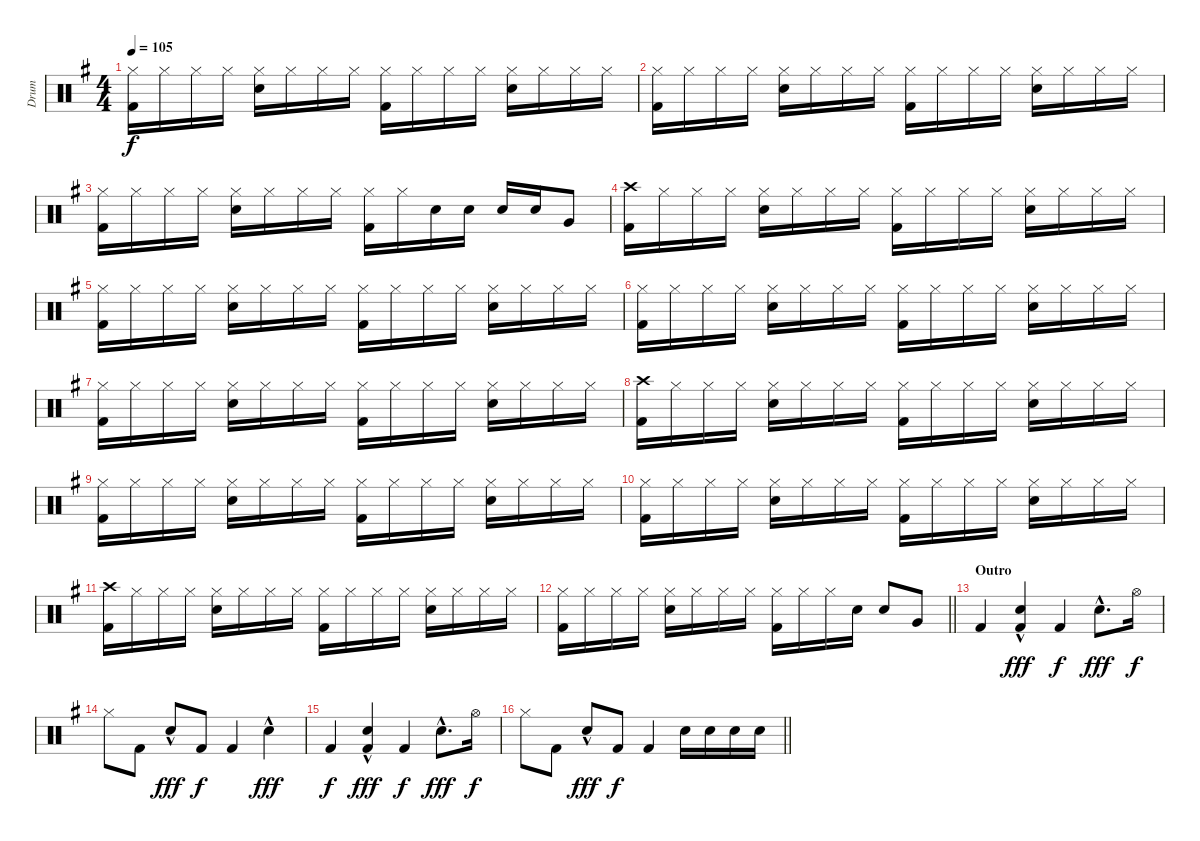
\track ("Drum" "Drum") {instrument percussion}
\staff {score}
\articulation defaults
\ts (4 4)
\tempo 105
\clef neutral
\ks g
("Hi-Hat (closed)" "Kick (hit) 2").16{dy f} "Hi-Hat (closed)".16 "Hi-Hat (closed)".16 "Hi-Hat (closed)".16 ("Hi-Hat (closed)" "Snare (hit) 2").16 "Hi-Hat (closed)".16 "Hi-Hat (closed)".16 "Hi-Hat (closed)".16 ("Hi-Hat (closed)" "Kick (hit) 2").16 "Hi-Hat (closed)".16 "Hi-Hat (closed)".16 "Hi-Hat (closed)".16 ("Hi-Hat (closed)" "Snare (hit) 2").16 "Hi-Hat (closed)".16 "Hi-Hat (closed)".16 "Hi-Hat (closed)".16 |
("Hi-Hat (closed)" "Kick (hit) 2").16 "Hi-Hat (closed)".16 "Hi-Hat (closed)".16 "Hi-Hat (closed)".16 ("Hi-Hat (closed)" "Snare (hit) 2").16 "Hi-Hat (closed)".16 "Hi-Hat (closed)".16 "Hi-Hat (closed)".16 ("Hi-Hat (closed)" "Kick (hit) 2").16 "Hi-Hat (closed)".16 "Hi-Hat (closed)".16 "Hi-Hat (closed)".16 ("Hi-Hat (closed)" "Snare (hit) 2").16 "Hi-Hat (closed)".16 "Hi-Hat (closed)".16 "Hi-Hat (closed)".16 |
("Hi-Hat (closed)" "Kick (hit) 2").16 "Hi-Hat (closed)".16 "Hi-Hat (closed)".16 "Hi-Hat (closed)".16 ("Hi-Hat (closed)" "Snare (hit) 2").16 "Hi-Hat (closed)".16 "Hi-Hat (closed)".16 "Hi-Hat (closed)".16 ("Hi-Hat (closed)" "Kick (hit) 2").16 "Hi-Hat (closed)".16 "Snare (hit) 2".16 "Snare (hit) 2".16 "Snare (hit) 2".16 "Snare (hit) 2".16 "Very Low Tom (hit)".8 |
("Crash high (hit)" "Kick (hit) 2").16 "Hi-Hat (closed)".16 "Hi-Hat (closed)".16 "Hi-Hat (closed)".16 ("Hi-Hat (closed)" "Snare (hit) 2").16 "Hi-Hat (closed)".16 "Hi-Hat (closed)".16 "Hi-Hat (closed)".16 ("Hi-Hat (closed)" "Kick (hit) 2").16 "Hi-Hat (closed)".16 "Hi-Hat (closed)".16 "Hi-Hat (closed)".16 ("Hi-Hat (closed)" "Snare (hit) 2").16 "Hi-Hat (closed)".16 "Hi-Hat (closed)".16 "Hi-Hat (closed)".16 |
("Hi-Hat (closed)" "Kick (hit) 2").16 "Hi-Hat (closed)".16 "Hi-Hat (closed)".16 "Hi-Hat (closed)".16 ("Hi-Hat (closed)" "Snare (hit) 2").16 "Hi-Hat (closed)".16 "Hi-Hat (closed)".16 "Hi-Hat (closed)".16 ("Hi-Hat (closed)" "Kick (hit) 2").16 "Hi-Hat (closed)".16 "Hi-Hat (closed)".16 "Hi-Hat (closed)".16 ("Hi-Hat (closed)" "Snare (hit) 2").16 "Hi-Hat (closed)".16 "Hi-Hat (closed)".16 "Hi-Hat (closed)".16 |
("Hi-Hat (closed)" "Kick (hit) 2").16 "Hi-Hat (closed)".16 "Hi-Hat (closed)".16 "Hi-Hat (closed)".16 ("Hi-Hat (closed)" "Snare (hit) 2").16 "Hi-Hat (closed)".16 "Hi-Hat (closed)".16 "Hi-Hat (closed)".16 ("Hi-Hat (closed)" "Kick (hit) 2").16 "Hi-Hat (closed)".16 "Hi-Hat (closed)".16 "Hi-Hat (closed)".16 ("Hi-Hat (closed)" "Snare (hit) 2").16 "Hi-Hat (closed)".16 "Hi-Hat (closed)".16 "Hi-Hat (closed)".16 |
("Hi-Hat (closed)" "Kick (hit) 2").16 "Hi-Hat (closed)".16 "Hi-Hat (closed)".16 "Hi-Hat (closed)".16 ("Hi-Hat (closed)" "Snare (hit) 2").16 "Hi-Hat (closed)".16 "Hi-Hat (closed)".16 "Hi-Hat (closed)".16 ("Hi-Hat (closed)" "Kick (hit) 2").16 "Hi-Hat (closed)".16 "Hi-Hat (closed)".16 "Hi-Hat (closed)".16 ("Hi-Hat (closed)" "Snare (hit) 2").16 "Hi-Hat (closed)".16 "Hi-Hat (closed)".16 "Hi-Hat (closed)".16 |
("Crash high (hit)" "Kick (hit) 2").16 "Hi-Hat (closed)".16 "Hi-Hat (closed)".16 "Hi-Hat (closed)".16 ("Hi-Hat (closed)" "Snare (hit) 2").16 "Hi-Hat (closed)".16 "Hi-Hat (closed)".16 "Hi-Hat (closed)".16 ("Hi-Hat (closed)" "Kick (hit) 2").16 "Hi-Hat (closed)".16 "Hi-Hat (closed)".16 "Hi-Hat (closed)".16 ("Hi-Hat (closed)" "Snare (hit) 2").16 "Hi-Hat (closed)".16 "Hi-Hat (closed)".16 "Hi-Hat (closed)".16 |
("Hi-Hat (closed)" "Kick (hit) 2").16 "Hi-Hat (closed)".16 "Hi-Hat (closed)".16 "Hi-Hat (closed)".16 ("Hi-Hat (closed)" "Snare (hit) 2").16 "Hi-Hat (closed)".16 "Hi-Hat (closed)".16 "Hi-Hat (closed)".16 ("Hi-Hat (closed)" "Kick (hit) 2").16 "Hi-Hat (closed)".16 "Hi-Hat (closed)".16 "Hi-Hat (closed)".16 ("Hi-Hat (closed)" "Snare (hit) 2").16 "Hi-Hat (closed)".16 "Hi-Hat (closed)".16 "Hi-Hat (closed)".16 |
("Hi-Hat (closed)" "Kick (hit) 2").16 "Hi-Hat (closed)".16 "Hi-Hat (closed)".16 "Hi-Hat (closed)".16 ("Hi-Hat (closed)" "Snare (hit) 2").16 "Hi-Hat (closed)".16 "Hi-Hat (closed)".16 "Hi-Hat (closed)".16 ("Hi-Hat (closed)" "Kick (hit) 2").16 "Hi-Hat (closed)".16 "Hi-Hat (closed)".16 "Hi-Hat (closed)".16 ("Hi-Hat (closed)" "Snare (hit) 2").16 "Hi-Hat (closed)".16 "Hi-Hat (closed)".16 "Hi-Hat (closed)".16 |
("Crash high (hit)" "Kick (hit) 2").16 "Hi-Hat (closed)".16 "Hi-Hat (closed)".16 "Hi-Hat (closed)".16 ("Hi-Hat (closed)" "Snare (hit) 2").16 "Hi-Hat (closed)".16 "Hi-Hat (closed)".16 "Hi-Hat (closed)".16 ("Hi-Hat (closed)" "Kick (hit) 2").16 "Hi-Hat (closed)".16 "Hi-Hat (closed)".16 "Hi-Hat (closed)".16 ("Hi-Hat (closed)" "Snare (hit) 2").16 "Hi-Hat (closed)".16 "Hi-Hat (closed)".16 "Hi-Hat (closed)".16 |
\barLineRight lightlight
("Hi-Hat (closed)" "Kick (hit) 2").16 "Hi-Hat (closed)".16 "Hi-Hat (closed)".16 "Hi-Hat (closed)".16 ("Hi-Hat (closed)" "Snare (hit) 2").16 "Hi-Hat (closed)".16 "Hi-Hat (closed)".16 "Hi-Hat (closed)".16 ("Hi-Hat (closed)" "Kick (hit) 2").16 "Hi-Hat (closed)".16 "Hi-Hat (closed)".16 "Snare (hit) 2".16 "Snare (hit) 2".8 "Very Low Tom (hit)".8 |
\section ("" "Outro")
"Kick (hit) 2".4 ("Snare (hit) 2"{hac} "Kick (hit) 2").4{dy fff} "Kick (hit) 2".4{dy f} "Snare (hit) 2"{hac}.8{d dy fff} "Hi-Hat (open)".16{dy f} |
"Hi-Hat (closed)".8 "Kick (hit) 2".8 "Snare (hit) 2"{hac}.8{dy fff} "Kick (hit) 2".8{dy f} "Kick (hit) 2".4 "Snare (hit) 2"{hac}.4{dy fff} |
"Kick (hit) 2".4{dy f} ("Snare (hit) 2"{hac} "Kick (hit) 2").4{dy fff} "Kick (hit) 2".4{dy f} "Snare (hit) 2"{hac}.8{d dy fff} "Hi-Hat (open)".16{dy f} |
\barLineRight lightlight "Hi-Hat (closed)".8 "Kick (hit) 2".8 "Snare (hit) 2"{hac}.8{dy fff} "Kick (hit) 2".8{dy f} "Kick (hit) 2".4 "Snare (hit) 2".16 "Snare (hit) 2".16 "Snare (hit) 2".16 "Snare (hit) 2".16
